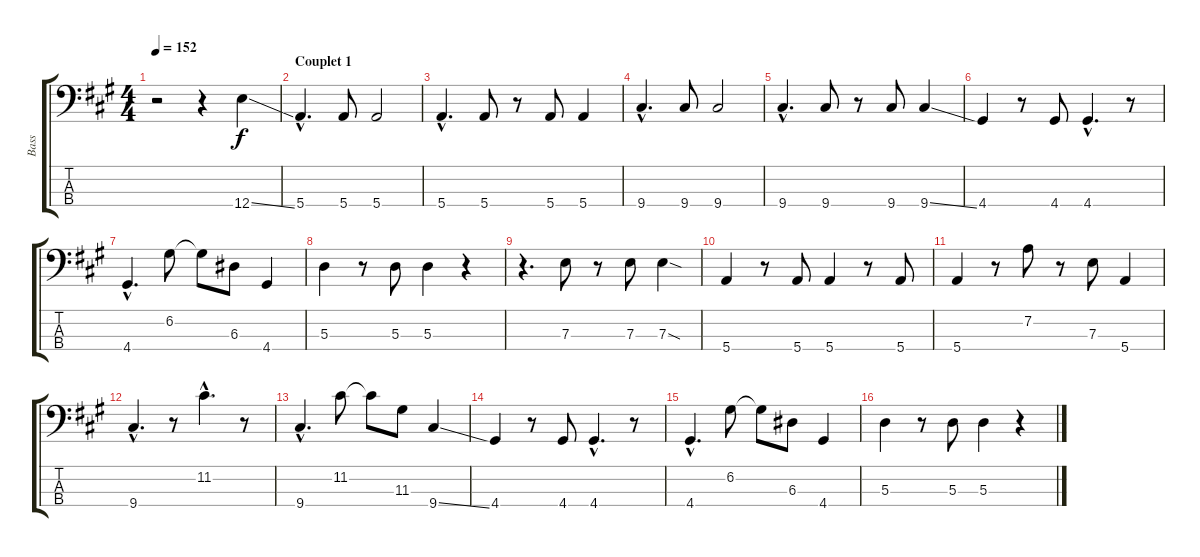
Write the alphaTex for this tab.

\track ("Bass" "Bass") {instrument electricbasspick}
\staff {score tabs}
\tuning (G2 D2 A1 E1) {hide}
\ts (4 4)
\tempo 152
\clef f4
\ks a
r.2{dy f instrument electricbasspick} r.4 12.4{ss}.4 |
\section ("" "Couplet 1")
5.4{hac}.4{d} 5.4.8 5.4.2 |
5.4{hac}.4{d} 5.4.8 r.8 5.4.8 5.4.4 |
9.4{hac}.4{d} 9.4.8 9.4.2 |
9.4{hac}.4{d} 9.4.8 r.8 9.4.8 9.4{ss}.4 |
4.4.4 r.8 4.4.8 4.4{hac}.4{d} r.8 |
4.4{hac}.4{d} 6.2.8 6.2{t}.8 6.3.8 4.4.4 |
5.3.4 r.8 5.3.8 5.3.4 r.4 |
r.4{d} 7.3.8 r.8 7.3.8 7.3{sod}.4 |
5.4.4 r.8 5.4.8 5.4.4 r.8 5.4.8 |
5.4.4 r.8 7.2.8 r.8 7.3.8 5.4.4 |
9.4{hac}.4{d} r.8 11.2{hac}.4{d} r.8 |
9.4{hac}.4{d} 11.2.8 11.2{t}.8 11.3.8 9.4{ss}.4 |
4.4.4 r.8 4.4.8 4.4{hac}.4{d} r.8 |
4.4{hac}.4{d} 6.2.8 6.2{t}.8 6.3.8 4.4.4 |
5.3.4 r.8 5.3.8 5.3.4 r.4
